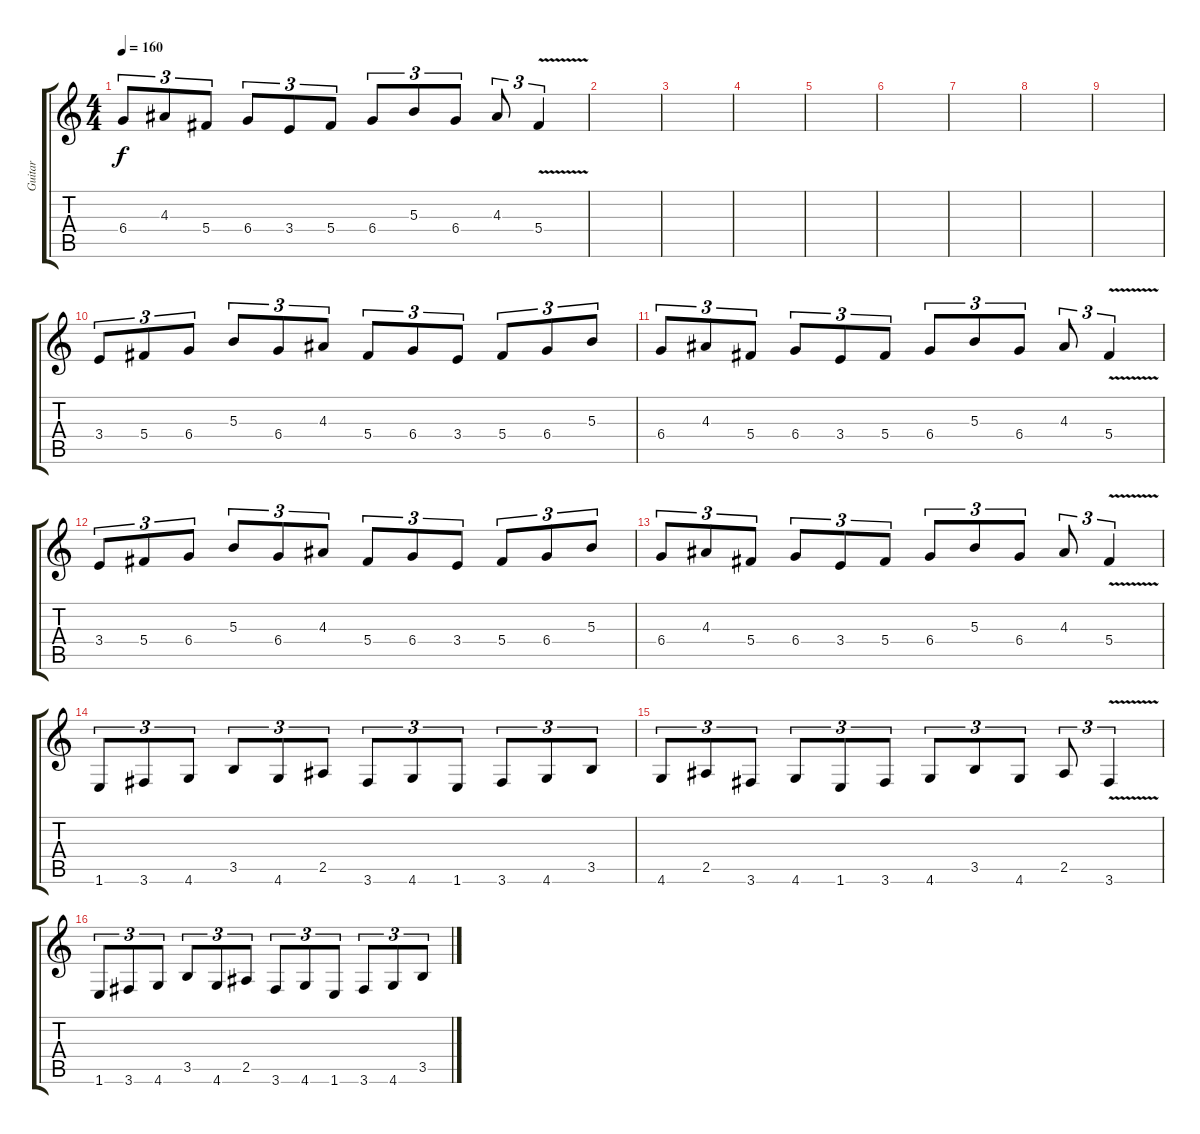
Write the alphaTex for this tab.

\track ("Guitar" "Guitar") {instrument overdrivenguitar}
\staff {score tabs}
\tuning (Eb4 Bb3 Gb3 Db3 Ab2 Eb2) {hide}
\ts (4 4)
\tempo 160
\clef g2
\ks c
6.4.8{tu (3 2) dy f} 4.3.8{tu (3 2)} 5.4.8{tu (3 2)} 6.4.8{tu (3 2)} 3.4.8{tu (3 2)} 5.4.8{tu (3 2)} 6.4.8{tu (3 2)} 5.3.8{tu (3 2)} 6.4.8{tu (3 2)} 4.3.8{tu (3 2)} 5.4{v}.4{tu (3 2)} |
\section ("" "")
|
|
|
|
|
|
|
|
\section ("" "")
3.4.8{tu (3 2)} 5.4.8{tu (3 2)} 6.4.8{tu (3 2)} 5.3.8{tu (3 2)} 6.4.8{tu (3 2)} 4.3.8{tu (3 2)} 5.4.8{tu (3 2)} 6.4.8{tu (3 2)} 3.4.8{tu (3 2)} 5.4.8{tu (3 2)} 6.4.8{tu (3 2)} 5.3.8{tu (3 2)} |
6.4.8{tu (3 2)} 4.3.8{tu (3 2)} 5.4.8{tu (3 2)} 6.4.8{tu (3 2)} 3.4.8{tu (3 2)} 5.4.8{tu (3 2)} 6.4.8{tu (3 2)} 5.3.8{tu (3 2)} 6.4.8{tu (3 2)} 4.3.8{tu (3 2)} 5.4{v}.4{tu (3 2)} |
3.4.8{tu (3 2)} 5.4.8{tu (3 2)} 6.4.8{tu (3 2)} 5.3.8{tu (3 2)} 6.4.8{tu (3 2)} 4.3.8{tu (3 2)} 5.4.8{tu (3 2)} 6.4.8{tu (3 2)} 3.4.8{tu (3 2)} 5.4.8{tu (3 2)} 6.4.8{tu (3 2)} 5.3.8{tu (3 2)} |
6.4.8{tu (3 2)} 4.3.8{tu (3 2)} 5.4.8{tu (3 2)} 6.4.8{tu (3 2)} 3.4.8{tu (3 2)} 5.4.8{tu (3 2)} 6.4.8{tu (3 2)} 5.3.8{tu (3 2)} 6.4.8{tu (3 2)} 4.3.8{tu (3 2)} 5.4{v}.4{tu (3 2)} |
1.6.8{tu (3 2)} 3.6.8{tu (3 2)} 4.6.8{tu (3 2)} 3.5.8{tu (3 2)} 4.6.8{tu (3 2)} 2.5.8{tu (3 2)} 3.6.8{tu (3 2)} 4.6.8{tu (3 2)} 1.6.8{tu (3 2)} 3.6.8{tu (3 2)} 4.6.8{tu (3 2)} 3.5.8{tu (3 2)} |
4.6.8{tu (3 2)} 2.5.8{tu (3 2)} 3.6.8{tu (3 2)} 4.6.8{tu (3 2)} 1.6.8{tu (3 2)} 3.6.8{tu (3 2)} 4.6.8{tu (3 2)} 3.5.8{tu (3 2)} 4.6.8{tu (3 2)} 2.5.8{tu (3 2)} 3.6{v}.4{tu (3 2)} |
1.6.8{tu (3 2)} 3.6.8{tu (3 2)} 4.6.8{tu (3 2)} 3.5.8{tu (3 2)} 4.6.8{tu (3 2)} 2.5.8{tu (3 2)} 3.6.8{tu (3 2)} 4.6.8{tu (3 2)} 1.6.8{tu (3 2)} 3.6.8{tu (3 2)} 4.6.8{tu (3 2)} 3.5.8{tu (3 2)}
